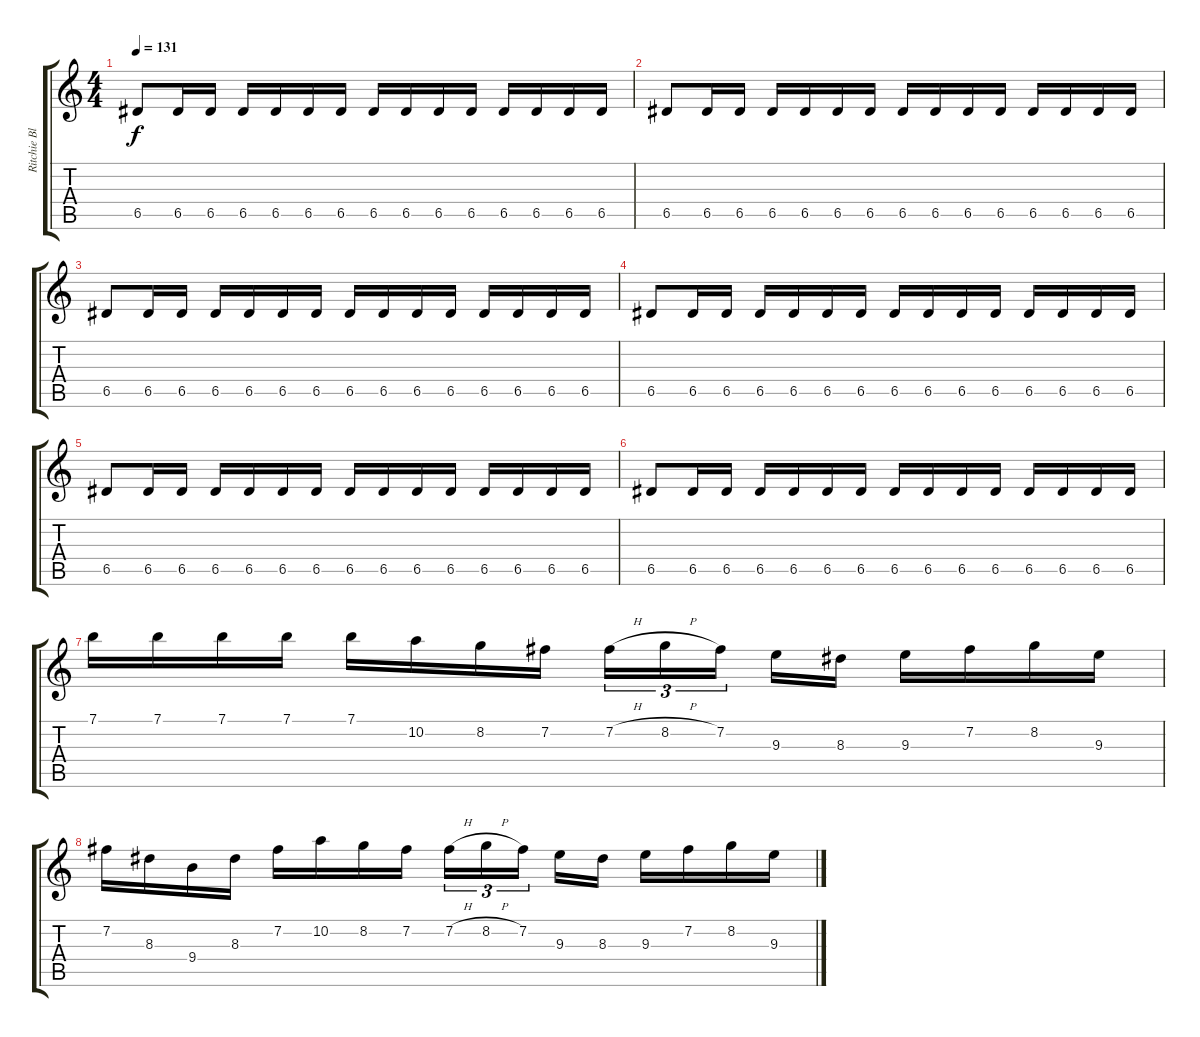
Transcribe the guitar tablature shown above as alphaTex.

\track ("Ritchie Blackmore" "Ritchie Bl") {instrument overdrivenguitar}
\staff {score tabs}
\tuning (E4 B3 G3 D3 A2 E2) {hide}
\ts (4 4)
\tempo 131
\clef g2
\ks c
6.5.8{dy f} 6.5.16 6.5.16 6.5.16 6.5.16 6.5.16 6.5.16 6.5.16 6.5.16 6.5.16 6.5.16 6.5.16 6.5.16 6.5.16 6.5.16 |
6.5.8 6.5.16 6.5.16 6.5.16 6.5.16 6.5.16 6.5.16 6.5.16 6.5.16 6.5.16 6.5.16 6.5.16 6.5.16 6.5.16 6.5.16 |
6.5.8 6.5.16 6.5.16 6.5.16 6.5.16 6.5.16 6.5.16 6.5.16 6.5.16 6.5.16 6.5.16 6.5.16 6.5.16 6.5.16 6.5.16 |
6.5.8 6.5.16 6.5.16 6.5.16 6.5.16 6.5.16 6.5.16 6.5.16 6.5.16 6.5.16 6.5.16 6.5.16 6.5.16 6.5.16 6.5.16 |
6.5.8 6.5.16 6.5.16 6.5.16 6.5.16 6.5.16 6.5.16 6.5.16 6.5.16 6.5.16 6.5.16 6.5.16 6.5.16 6.5.16 6.5.16 |
6.5.8 6.5.16 6.5.16 6.5.16 6.5.16 6.5.16 6.5.16 6.5.16 6.5.16 6.5.16 6.5.16 6.5.16 6.5.16 6.5.16 6.5.16 |
7.1.16{volume 16} 7.1.16 7.1.16 7.1.16 7.1.16 10.2.16 8.2.16 7.2.16 7.2{h}.16{tu (3 2)} 8.2{h}.16{tu (3 2)} 7.2.16{tu (3 2) beam splitsecondary} 9.3.16 8.3.16 9.3.16 7.2.16 8.2.16 9.3.16 |
7.2.16 8.3.16 9.4.16 8.3.16 7.2.16 10.2.16 8.2.16 7.2.16 7.2{h}.16{tu (3 2)} 8.2{h}.16{tu (3 2)} 7.2.16{tu (3 2) beam splitsecondary} 9.3.16 8.3.16 9.3.16 7.2.16 8.2.16 9.3.16
